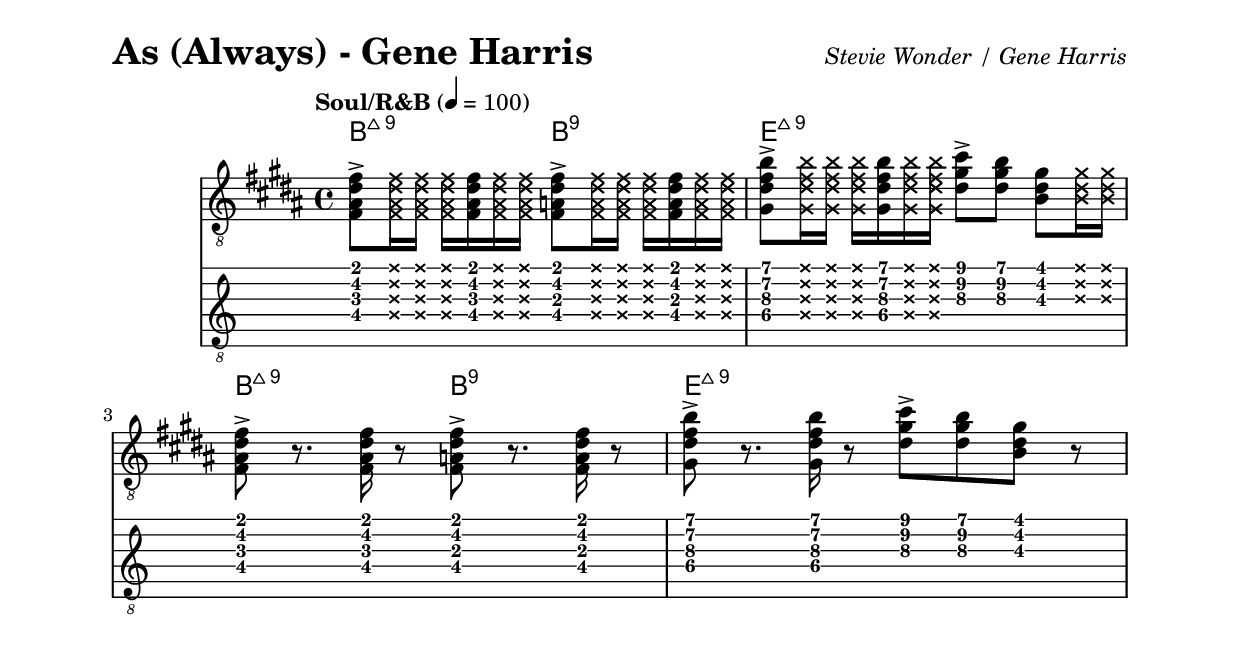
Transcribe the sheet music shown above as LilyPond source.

% LilyBin

\version "2.18.0"
\include "english.ly"

\include "articulate.ly"

\header {
  piece = \markup { \fontsize #4 \bold "As (Always) - Gene Harris" }
  opus = \markup { \italic "Stevie Wonder / Gene Harris" }
}

\paper { 
  left-margin = 0.75\in
  right-margin = 0.75\in
  top-margin = 1\in
  bottom-margin = 1\in
}

cbreak = { 
  \break
} 

sbreak = { \break }

global = {
  \tempo "Soul/R&B" 4 = 100
  \time 4/4
  % \compressFullBarRests
  % \override MultiMeasureRest.expand-limit = #2
}

my_notes = \relative c {
  \clef "G_8"
  \key b \major
  
  < fs as ds fs >8->
  < \deadNote fs \deadNote \deadNote as \deadNote ds \deadNote fs >16
  < \deadNote fs \deadNote \deadNote as \deadNote ds \deadNote fs >16

  < \deadNote fs \deadNote \deadNote as \deadNote ds \deadNote fs >16
  < fs as ds fs >16
  < \deadNote fs \deadNote \deadNote as \deadNote ds \deadNote fs >16
  < \deadNote fs \deadNote \deadNote as \deadNote ds \deadNote fs >16

  < fs a ds fs >8->
  < \deadNote fs \deadNote a \deadNote ds \deadNote fs >16
  < \deadNote fs \deadNote a \deadNote ds \deadNote fs >16

  < \deadNote fs \deadNote a \deadNote ds \deadNote fs >16
  < fs a ds fs >16
  < \deadNote fs \deadNote a \deadNote ds \deadNote fs >16
  < \deadNote fs \deadNote a \deadNote ds \deadNote fs >16  
 
 |
  
  < gs ds' fs b >8->
  < \deadNote gs \deadNote ds' \deadNote fs \deadNote b >16
  < \deadNote gs \deadNote ds' \deadNote fs \deadNote b >16

  < \deadNote gs \deadNote ds' \deadNote fs \deadNote b >16
  < gs ds' fs b >16
  < \deadNote gs \deadNote ds' \deadNote fs \deadNote b >16
  < \deadNote gs \deadNote ds' \deadNote fs \deadNote b >16
  
  < ds' gs cs >8->
  < ds gs b >8
  
  < b ds gs >8
  < \deadNote b \deadNote ds \deadNote gs >16
  < \deadNote b \deadNote ds \deadNote gs >16
  
  |
  
  \cbreak
    
  < fs as ds fs >8->
  r8.

  < fs as ds fs >16
  r8

  < fs a ds fs >8->
  r8.
  
  < fs a ds fs >16
  r8  
 
 |
  
  < gs ds' fs b >8->
  r8.
  
  < gs ds' fs b >16
  r8
  
  < ds' gs cs >8->
  < ds gs b >8
  
  < b ds gs >8
  r8
}

my_chords = \chordmode {
  b2:maj9 b:9 | e1:maj9 |
  b2:maj9 b:9 | e1:maj9 |
}

my_music = <<
  \new ChordNames {
    \set ChordNames.midiInstrument = "percussive organ"
    \set ChordNames.midiMaximumVolume = #0.2
    \set chordChanges = ##t
    \global
    \my_chords
  }
  \new Staff {
    \set Staff.midiInstrument = #"electric guitar (muted)"
    \set Staff.midiMinimumVolume = #0.7
    \set Staff.midiMaximumVolume = #0.95
    \global
    \my_notes
  }
  \tag #'scoreOnly
  \new TabStaff
    \with { stringTunings = #guitar-tuning } 
  { 
    %%\set TabStaff.minimumFret = #3f
    \set TabStaff.restrainOpenStrings = ##t
    \global
    \my_notes
  }
>>
  
\score {
  \removeWithTag #'midiOnly \my_music
  \layout {
    \context {
      \Score \override StringNumber #'stencil = ##f 
    }
  }
}

\score {
  \articulate
  \removeWithTag #'scoreOnly \unfoldRepeats \my_music
  \midi {}
}
